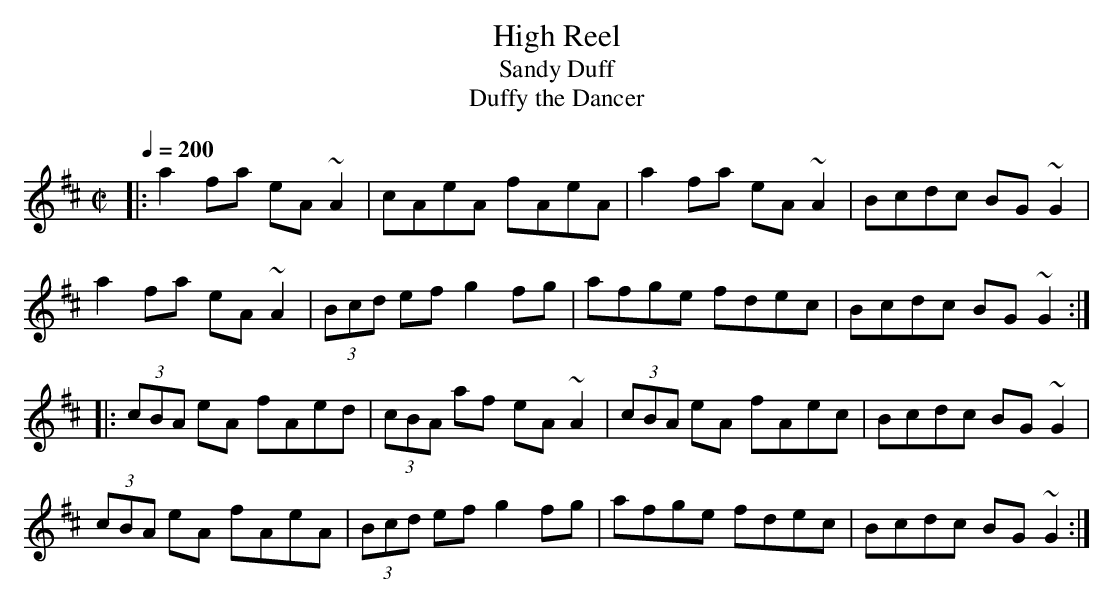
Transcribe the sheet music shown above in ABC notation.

X:1
T:High Reel
T:Sandy Duff
T:Duffy the Dancer
M:C|
L:1/8
Q:1/4=200
K:Amix
|:a2fa eA~A2|cAeA fAeA|a2fa eA~A2|Bcdc BG~G2|
a2fa eA~A2|(3Bcd ef g2fg|afge fdec|Bcdc BG~G2:|
|:(3cBA eA fAed|(3cBA af eA~A2|(3cBA eA fAec|Bcdc BG~G2|
(3cBA eA fAeA|(3Bcd ef g2fg|afge fdec|Bcdc BG~G2:|
